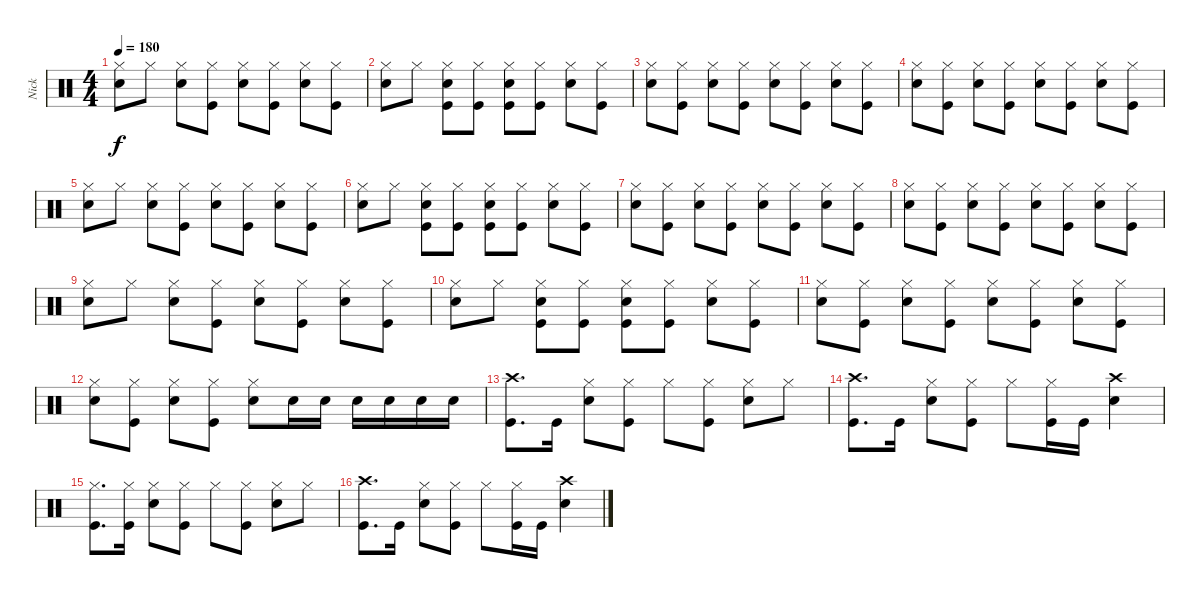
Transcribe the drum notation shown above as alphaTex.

\track ("Nick" "Nick") {solo instrument percussion}
\staff {score}
\articulation defaults
\ts (4 4)
\tempo 180
\clef neutral
\ks c
("Hi-Hat (closed)" "Snare (hit) 2").8{dy f} "Hi-Hat (closed)".8 ("Hi-Hat (closed)" "Snare (hit) 2").8 ("Kick (hit)" "Hi-Hat (closed)").8 ("Hi-Hat (closed)" "Snare (hit) 2").8 ("Kick (hit)" "Hi-Hat (closed)").8 ("Hi-Hat (closed)" "Snare (hit) 2").8 ("Kick (hit)" "Hi-Hat (closed)").8 |
("Hi-Hat (closed)" "Snare (hit) 2").8 "Hi-Hat (closed)".8 ("Kick (hit)" "Hi-Hat (closed)" "Snare (hit) 2").8 ("Kick (hit)" "Hi-Hat (closed)").8 ("Kick (hit)" "Hi-Hat (closed)" "Snare (hit) 2").8 ("Kick (hit)" "Hi-Hat (closed)").8 ("Hi-Hat (closed)" "Snare (hit) 2").8 ("Kick (hit)" "Hi-Hat (closed)").8 |
("Hi-Hat (closed)" "Snare (hit) 2").8 ("Kick (hit)" "Hi-Hat (closed)").8 ("Hi-Hat (closed)" "Snare (hit) 2").8 ("Kick (hit)" "Hi-Hat (closed)").8 ("Hi-Hat (closed)" "Snare (hit) 2").8 ("Kick (hit)" "Hi-Hat (closed)").8 ("Hi-Hat (closed)" "Snare (hit) 2").8 ("Kick (hit)" "Hi-Hat (closed)").8 |
("Hi-Hat (closed)" "Snare (hit) 2").8 ("Kick (hit)" "Hi-Hat (closed)").8 ("Hi-Hat (closed)" "Snare (hit) 2").8 ("Kick (hit)" "Hi-Hat (closed)").8 ("Hi-Hat (closed)" "Snare (hit) 2").8 ("Kick (hit)" "Hi-Hat (closed)").8 ("Hi-Hat (closed)" "Snare (hit) 2").8 ("Kick (hit)" "Hi-Hat (closed)").8 |
("Hi-Hat (closed)" "Snare (hit) 2").8 "Hi-Hat (closed)".8 ("Hi-Hat (closed)" "Snare (hit) 2").8 ("Kick (hit)" "Hi-Hat (closed)").8 ("Hi-Hat (closed)" "Snare (hit) 2").8 ("Kick (hit)" "Hi-Hat (closed)").8 ("Hi-Hat (closed)" "Snare (hit) 2").8 ("Kick (hit)" "Hi-Hat (closed)").8 |
("Hi-Hat (closed)" "Snare (hit) 2").8 "Hi-Hat (closed)".8 ("Kick (hit)" "Hi-Hat (closed)" "Snare (hit) 2").8 ("Kick (hit)" "Hi-Hat (closed)").8 ("Kick (hit)" "Hi-Hat (closed)" "Snare (hit) 2").8 ("Kick (hit)" "Hi-Hat (closed)").8 ("Hi-Hat (closed)" "Snare (hit) 2").8 ("Kick (hit)" "Hi-Hat (closed)").8 |
("Hi-Hat (closed)" "Snare (hit) 2").8 ("Kick (hit)" "Hi-Hat (closed)").8 ("Hi-Hat (closed)" "Snare (hit) 2").8 ("Kick (hit)" "Hi-Hat (closed)").8 ("Hi-Hat (closed)" "Snare (hit) 2").8 ("Kick (hit)" "Hi-Hat (closed)").8 ("Hi-Hat (closed)" "Snare (hit) 2").8 ("Kick (hit)" "Hi-Hat (closed)").8 |
("Hi-Hat (closed)" "Snare (hit) 2").8 ("Kick (hit)" "Hi-Hat (closed)").8 ("Hi-Hat (closed)" "Snare (hit) 2").8 ("Kick (hit)" "Hi-Hat (closed)").8 ("Hi-Hat (closed)" "Snare (hit) 2").8 ("Kick (hit)" "Hi-Hat (closed)").8 ("Hi-Hat (closed)" "Snare (hit) 2").8 ("Kick (hit)" "Hi-Hat (closed)").8 |
("Hi-Hat (closed)" "Snare (hit) 2").8 "Hi-Hat (closed)".8 ("Hi-Hat (closed)" "Snare (hit) 2").8 ("Kick (hit)" "Hi-Hat (closed)").8 ("Hi-Hat (closed)" "Snare (hit) 2").8 ("Kick (hit)" "Hi-Hat (closed)").8 ("Hi-Hat (closed)" "Snare (hit) 2").8 ("Kick (hit)" "Hi-Hat (closed)").8 |
("Hi-Hat (closed)" "Snare (hit) 2").8 "Hi-Hat (closed)".8 ("Kick (hit)" "Hi-Hat (closed)" "Snare (hit) 2").8 ("Kick (hit)" "Hi-Hat (closed)").8 ("Kick (hit)" "Hi-Hat (closed)" "Snare (hit) 2").8 ("Kick (hit)" "Hi-Hat (closed)").8 ("Hi-Hat (closed)" "Snare (hit) 2").8 ("Kick (hit)" "Hi-Hat (closed)").8 |
("Hi-Hat (closed)" "Snare (hit) 2").8 ("Kick (hit)" "Hi-Hat (closed)").8 ("Hi-Hat (closed)" "Snare (hit) 2").8 ("Kick (hit)" "Hi-Hat (closed)").8 ("Hi-Hat (closed)" "Snare (hit) 2").8 ("Kick (hit)" "Hi-Hat (closed)").8 ("Hi-Hat (closed)" "Snare (hit) 2").8 ("Kick (hit)" "Hi-Hat (closed)").8 |
("Hi-Hat (closed)" "Snare (hit) 2").8 ("Kick (hit)" "Hi-Hat (closed)").8 ("Hi-Hat (closed)" "Snare (hit) 2").8 ("Kick (hit)" "Hi-Hat (closed)").8 ("Hi-Hat (closed)" "Snare (hit) 2").8 "Snare (hit) 2".16 "Snare (hit) 2".16 "Snare (hit) 2".16 "Snare (hit) 2".16 "Snare (hit) 2".16 "Snare (hit) 2".16 |
("Kick (hit)" "Crash high (hit)").8{d} "Kick (hit)".16 ("Hi-Hat (closed)" "Snare (hit) 2").8 ("Kick (hit)" "Hi-Hat (closed)").8 "Hi-Hat (closed)".8 ("Kick (hit)" "Hi-Hat (closed)").8 ("Hi-Hat (closed)" "Snare (hit) 2").8 "Hi-Hat (closed)".8 |
("Kick (hit)" "Crash high (hit)").8{d} "Kick (hit)".16 ("Hi-Hat (closed)" "Snare (hit) 2").8 ("Kick (hit)" "Hi-Hat (closed)").8 "Hi-Hat (closed)".8 ("Kick (hit)" "Hi-Hat (closed)").16 "Kick (hit)".16 ("Crash high (hit)" "Snare (hit) 2").4 |
("Kick (hit)" "Hi-Hat (closed)").8{d} ("Kick (hit)" "Hi-Hat (closed)").16 ("Hi-Hat (closed)" "Snare (hit) 2").8 ("Kick (hit)" "Hi-Hat (closed)").8 "Hi-Hat (closed)".8 ("Kick (hit)" "Hi-Hat (closed)").8 ("Hi-Hat (closed)" "Snare (hit) 2").8 "Hi-Hat (closed)".8 |
("Kick (hit)" "Crash high (hit)").8{d} "Kick (hit)".16 ("Hi-Hat (closed)" "Snare (hit) 2").8 ("Kick (hit)" "Hi-Hat (closed)").8 "Hi-Hat (closed)".8 ("Kick (hit)" "Hi-Hat (closed)").16 "Kick (hit)".16 ("Crash high (hit)" "Snare (hit) 2").4
